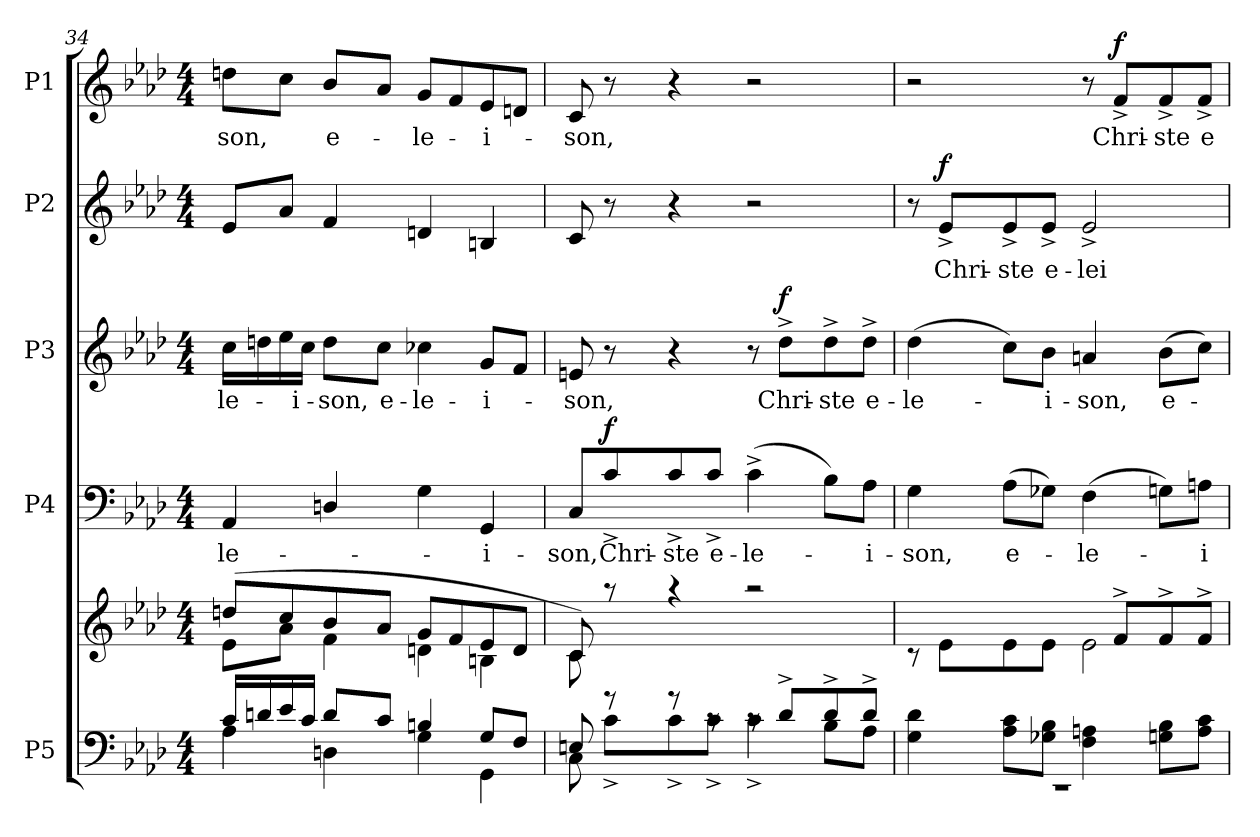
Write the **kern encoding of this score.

**kern	**kern	**kern	**text	**dynam	**kern	**text	**dynam	**kern	**text	**dynam	**kern	**text	**dynam
*part5	*part5	*part4	*part4	*part4	*part3	*part3	*part3	*part2	*part2	*part2	*part1	*part1	*part1
*staff6	*staff5	*staff4	*staff4	*staff4	*staff3	*staff3	*staff3	*staff2	*staff2	*staff2	*staff1	*staff1	*staff1
*I"P5	*	*I"P4	*	*	*I"P3	*	*	*I"P2	*	*	*I"P1	*	*
*clefF4	*clefG2	*clefF4	*	*	*clefG2	*	*	*clefG2	*	*	*clefG2	*	*
*	*	*	*	*	*ITrd7c12	*	*	*	*	*	*	*	*
*k[b-e-a-d-]	*k[b-e-a-d-]	*k[b-e-a-d-]	*	*	*k[b-e-a-d-]	*	*	*k[b-e-a-d-]	*	*	*k[b-e-a-d-]	*	*
*A-:	*A-:	*A-:	*	*	*A-:	*	*	*A-:	*	*	*A-:	*	*
*M4/4	*M4/4	*M4/4	*	*	*M4/4	*	*	*M4/4	*	*	*M4/4	*	*
=34	=34	=34	=34	=34	=34	=34	=34	=34	=34	=34	=34	=34	=34
*^	*^	*	*	*	*	*	*	*	*	*	*	*	*
!	!	!	!	!	!LO:LY:b	!	!	!LO:LY:b	!	!	!	!	!	!LO:LY:b	!
16c/LL	4A-\	(>8ddn/L	8e-\L	4AA-/	-le-	.	16c\LL	-le-	.	8e-/L	.	.	8ddn\L	-son,	.
16dn/	.	.	.	.	.	.	16dn\	.	.	.	.	.	.	.	.
16e-/	.	8cc/	8a-\J	.	.	.	16e-\	.	.	8a-/J	.	.	8cc\J	.	.
!	!	!	!	!	!	!	!	!LO:LY:b	!	!	!	!	!	!	!
16c/JJ	.	.	.	.	.	.	16c\JJ	-i-	.	.	.	.	.	.	.
!	!	!	!	!	!	!	!	!LO:LY:b	!	!	!	!	!	!LO:LY:b	!
8d/L	4Dn\	8b-/	4f\	4Dn/	.	.	8d\L	-son,	.	4f/	.	.	8b-/L	e-	.
!	!	!	!	!	!	!	!	!LO:LY:b	!	!	!	!	!	!	!
8c/J	.	8a-/J	.	.	.	.	8c\J	e-	.	.	.	.	8a-/J	.	.
!	!	!	!	!	!	!	!	!LO:LY:b	!	!	!	!	!	!LO:LY:b	!
4Bn/	4G\	8g/L	4dn\	4G\	.	.	4c-X\	-le-	.	4dn/	.	.	8g/L	-le-	.
.	.	8f/	.	.	.	.	.	.	.	.	.	.	8f/	.	.
!	!	!	!	!	!LO:LY:b	!	!	!LO:LY:b	!	!	!	!	!	!LO:LY:b	!
8G/L	4GG\	8e-/	4Bn\	4GG/	-i-	.	8G/L	-i-	.	4Bn/	.	.	8e-/	-i-	.
8F/J	.	8d/J	.	.	.	.	8F/J	.	.	.	.	.	8dn/J	.	.
=35	=35	=35	=35	=35	=35	=35	=35	=35	=35	=35	=35	=35	=35	=35	=35
!	!	!	!	!	!LO:LY:b	!	!	!LO:LY:b	!	!	!	!	!	!LO:LY:b	!
8En/	8C\	8c/)	8c\	8C/L	-son,	.	8En/	-son,	.	8c/	.	.	8c/	-son,	.
!	!	!	!	!	!LO:LY:b	!LO:DY:b	!	!	!	!	!	!	!	!	!
8r	8c^\L	8raa	2..ryy	8c^/	Chri-	f	8r	.	.	8r	.	.	8r	.	.
!	!	!	!	!	!LO:LY:b	!	!	!	!	!	!	!	!	!	!
8r	8c^\	4raa	.	8c^/	-ste	.	4r	.	.	4r	.	.	4r	.	.
!	!	!	!	!	!LO:LY:b	!	!	!	!	!	!	!	!	!	!
8rc	8c^\J	.	.	8c^/J	e-	.	.	.	.	.	.	.	.	.	.
!	!	!	!	!	!LO:LY:b	!	!	!	!	!	!	!	!	!	!
8rc	4c^\	2raa	.	(>4c^\	-le-	.	8r	.	.	2r	.	.	2r	.	.
!	!	!	!	!	!	!	!	!LO:LY:b	!LO:DY:b	!	!	!	!	!	!
8d-^/L	.	.	.	.	.	.	8d-^\L	Chri-	f	.	.	.	.	.	.
!	!	!	!	!	!	!	!	!LO:LY:b	!	!	!	!	!	!	!
8d-^/	8B-\L	.	.	8B-\L)	.	.	8d-^\	-ste	.	.	.	.	.	.	.
!	!	!	!	!	!LO:LY:b	!	!	!LO:LY:b	!	!	!	!	!	!	!
8d-^/J	8A-\J	.	.	8A-\J	-i-	.	8d-^\J	e-	.	.	.	.	.	.	.
!!LO:LB:g=z
=36	=36	=36	=36	=36	=36	=36	=36	=36	=36	=36	=36	=36	=36	=36	=36
!	!	!	!	!	!LO:LY:b	!	!	!LO:LY:b	!	!	!	!	!	!	!
4G\ 4d-\	1rEE	2ryy	8rc	4G\	-son,	.	(>4d-\	-le-	.	8r	.	.	2r	.	.
!	!	!	!	!	!	!	!	!	!	!	!LO:LY:b	!LO:DY:b	!	!	!
.	.	.	8e-\L	.	.	.	.	.	.	8e-^/L	Chri-	f	.	.	.
!	!	!	!	!	!LO:LY:b	!	!	!	!	!	!LO:LY:b	!	!	!	!
8A-\ 8c\L	.	.	8e-\	(>8A-\L	e-	.	8c\L)	.	.	8e-^/	-ste	.	.	.	.
!	!	!	!	!	!	!	!	!LO:LY:b	!	!	!LO:LY:b	!	!	!	!
8G-X\ 8B-\J	.	.	8e-\J	8G-X\J)	.	.	8B-\J	-i-	.	8e-^/J	e-	.	.	.	.
!	!	!	!	!	!LO:LY:b	!	!	!LO:LY:b	!	!	!LO:LY:b	!	!	!	!
4F\ 4An\	.	8ryy	2e-\	(>4F\	-le-	.	4An/	-son,	.	2e-^/	-lei-	.	8r	.	.
!	!	!	!	!	!	!	!	!	!	!	!	!	!	!LO:LY:b	!LO:DY:b
.	.	8f^/L	.	.	.	.	.	.	.	.	.	.	8f^/L	Chri-	f
!	!	!	!	!	!	!	!	!LO:LY:b	!	!	!	!	!	!LO:LY:b	!
8Gn\ 8B-\L	.	8f^/	.	8Gn\L)	.	.	(>8B-\L	e-	.	.	.	.	8f^/	-ste	.
!	!	!	!	!	!LO:LY:b	!	!	!	!	!	!	!	!	!LO:LY:b	!
8A\ 8c\J	.	8f^/J	.	8An\J	-i-	.	8c\J)	.	.	.	.	.	8f^/J	e-	.
*v	*v	*	*	*	*	*	*	*	*	*	*	*	*	*	*
*	*v	*v	*	*	*	*	*	*	*	*	*	*	*	*
=	=	=	=	=	=	=	=	=	=	=	=	=	=
*-	*-	*-	*-	*-	*-	*-	*-	*-	*-	*-	*-	*-	*-
